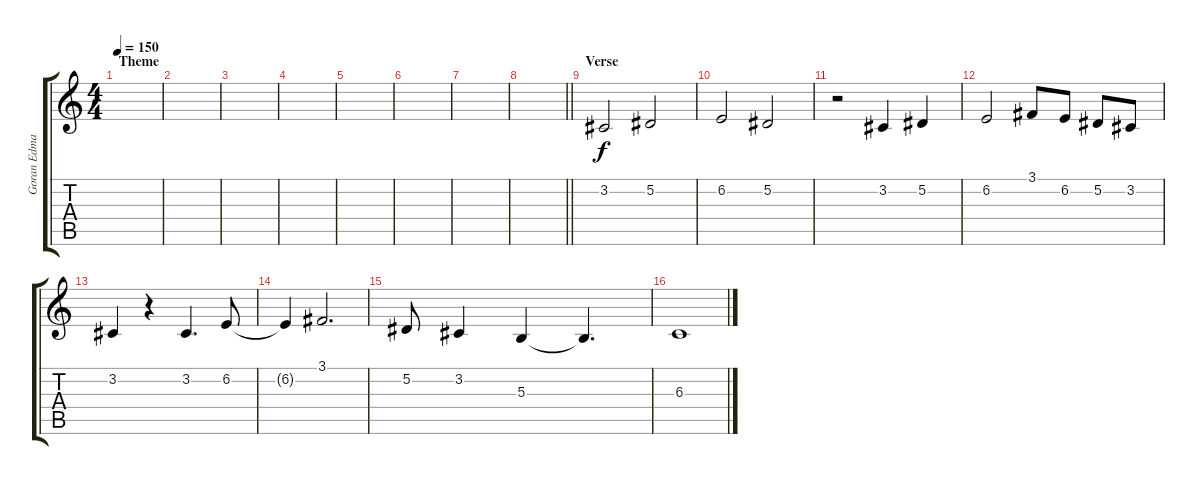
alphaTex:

\track ("Goran Edman" "Goran Edma") {instrument lead2sawtooth}
\staff {score tabs}
\tuning (Eb4 Bb3 Gb3 Db3 Ab2 Eb2) {hide}
\ts (4 4)
\section ("" "Theme")
\tempo 150
\clef g2
\ks c
|
|
|
|
|
|
|
\barLineRight lightlight
|
\section ("" "Verse")
3.2.2 5.2.2 |
6.2.2 5.2.2 |
r.2 3.2.4 5.2.4 |
6.2.2 3.1.8 6.2.8 5.2.8 3.2.8 |
3.2.4 r.4 3.2.4{d} 6.2.8 |
6.2{t}.4 3.1.2{d} |
5.2.8 3.2.4 5.3.4 5.3{t}.4{d} |
6.3.1
